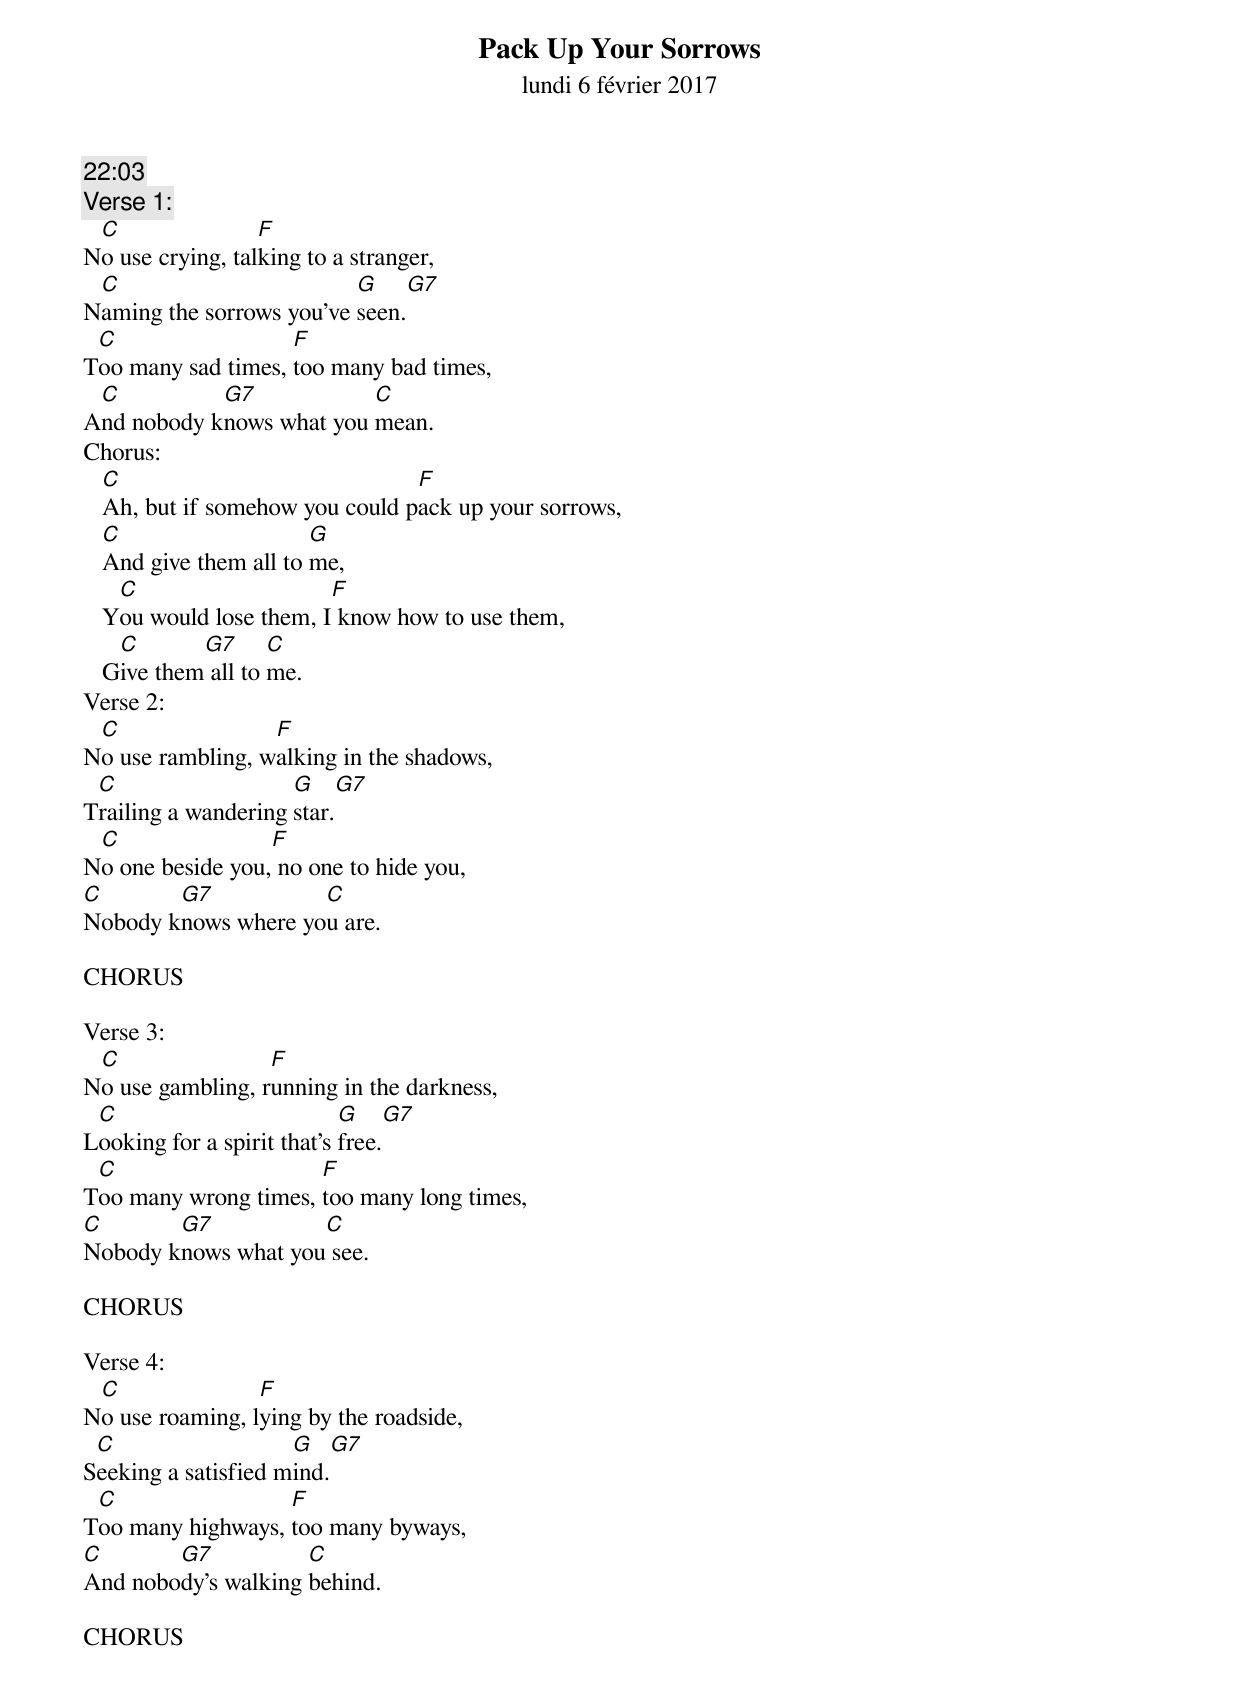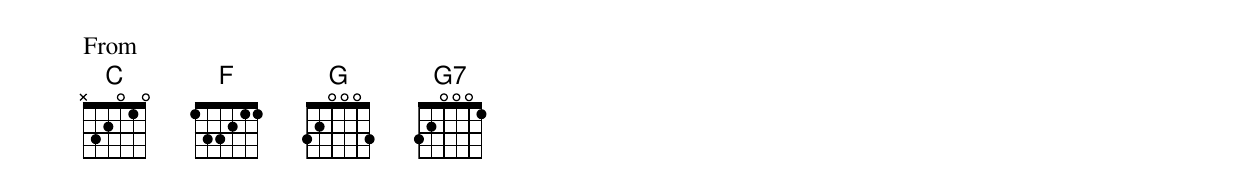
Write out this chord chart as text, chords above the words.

Pack Up Your Sorrows
lundi 6 février 2017
22:03
Verse 1:
 C                F
No use crying, talking to a stranger,
 C                        G    G7
Naming the sorrows you've seen.
 C                  F
Too many sad times, too many bad times,
 C          G7            C
And nobody knows what you mean.
Chorus:
   C                             F
   Ah, but if somehow you could pack up your sorrows,
   C                    G
   And give them all to me,
    C                    F
   You would lose them, I know how to use them,
    C       G7      C
   Give them all to me.
Verse 2:
 C                F
No use rambling, walking in the shadows,
 C                   G    G7
Trailing a wandering star.
 C                F
No one beside you, no one to hide you,
C       G7           C
Nobody knows where you are.

CHORUS

Verse 3:
 C                F
No use gambling, running in the darkness,
 C                          G    G7
Looking for a spirit that's free.
 C                    F
Too many wrong times, too many long times,
C       G7           C
Nobody knows what you see.

CHORUS

Verse 4:
 C               F
No use roaming, lying by the roadside,
 C                   G    G7
Seeking a satisfied mind.
 C                 F
Too many highways, too many byways,
C       G7           C
And nobody's walking behind.

CHORUS

From <https://tabs.ultimate-guitar.com/m/mimi_and_richard_farina/pack_up_your_sorrows_crd.htm>
